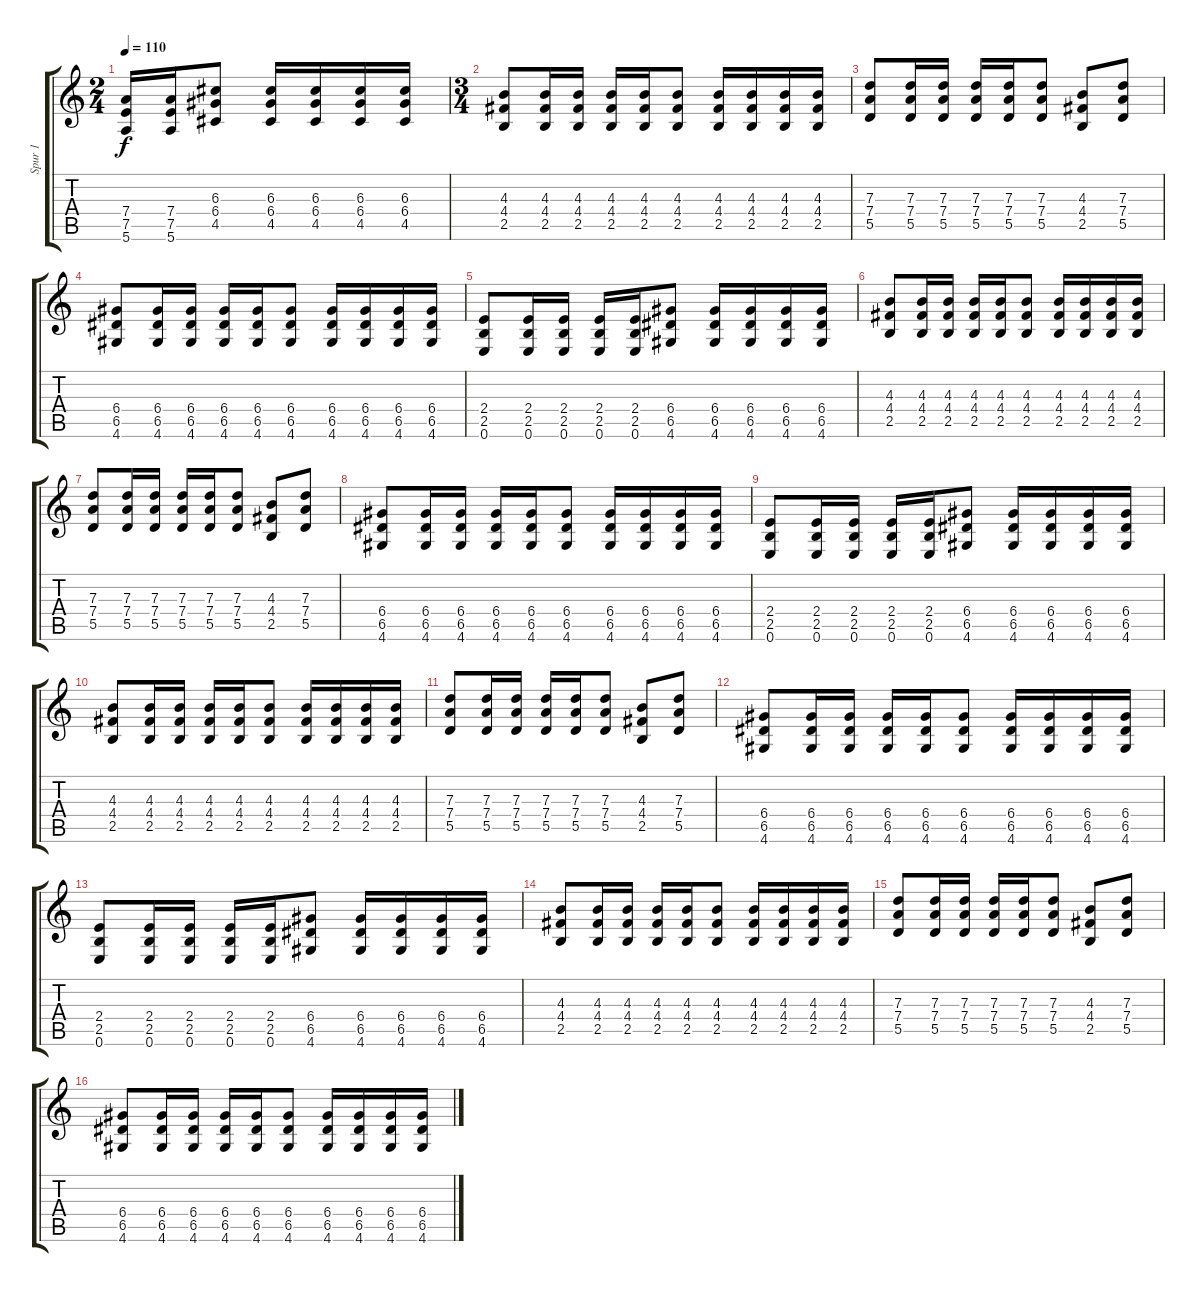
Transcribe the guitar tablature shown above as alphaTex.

\track ("Spur 1" "Spur 1") {instrument distortionguitar}
\staff {score tabs}
\tuning (E4 B3 G3 D3 A2 E2) {hide}
\ts (2 4)
\tempo 110
\clef g2
\ks c
(7.4 7.5 5.6).16{dy f} (7.4 7.5 5.6).16 (6.3 6.4 4.5).8 (6.3 6.4 4.5).16 (6.3 6.4 4.5).16 (6.3 6.4 4.5).16 (6.3 6.4 4.5).16 |
\ts (3 4)
(4.3 4.4 2.5).8 (4.3 4.4 2.5).16 (4.3 4.4 2.5).16 (4.3 4.4 2.5).16 (4.3 4.4 2.5).16 (4.3 4.4 2.5).8 (4.3 4.4 2.5).16 (4.3 4.4 2.5).16 (4.3 4.4 2.5).16 (4.3 4.4 2.5).16 |
(7.3 7.4 5.5).8 (7.3 7.4 5.5).16 (7.3 7.4 5.5).16 (7.3 7.4 5.5).16 (7.3 7.4 5.5).16 (7.3 7.4 5.5).8 (4.3 4.4 2.5).8 (7.3 7.4 5.5).8 |
(6.4 6.5 4.6).8 (6.4 6.5 4.6).16 (6.4 6.5 4.6).16 (6.4 6.5 4.6).16 (6.4 6.5 4.6).16 (6.4 6.5 4.6).8 (6.4 6.5 4.6).16 (6.4 6.5 4.6).16 (6.4 6.5 4.6).16 (6.4 6.5 4.6).16 |
(2.4 2.5 0.6).8 (2.4 2.5 0.6).16 (2.4 2.5 0.6).16 (2.4 2.5 0.6).16 (2.4 2.5 0.6).16 (6.4 6.5 4.6).8 (6.4 6.5 4.6).16 (6.4 6.5 4.6).16 (6.4 6.5 4.6).16 (6.4 6.5 4.6).16 |
(4.3 4.4 2.5).8 (4.3 4.4 2.5).16 (4.3 4.4 2.5).16 (4.3 4.4 2.5).16 (4.3 4.4 2.5).16 (4.3 4.4 2.5).8 (4.3 4.4 2.5).16 (4.3 4.4 2.5).16 (4.3 4.4 2.5).16 (4.3 4.4 2.5).16 |
(7.3 7.4 5.5).8 (7.3 7.4 5.5).16 (7.3 7.4 5.5).16 (7.3 7.4 5.5).16 (7.3 7.4 5.5).16 (7.3 7.4 5.5).8 (4.3 4.4 2.5).8 (7.3 7.4 5.5).8 |
(6.4 6.5 4.6).8 (6.4 6.5 4.6).16 (6.4 6.5 4.6).16 (6.4 6.5 4.6).16 (6.4 6.5 4.6).16 (6.4 6.5 4.6).8 (6.4 6.5 4.6).16 (6.4 6.5 4.6).16 (6.4 6.5 4.6).16 (6.4 6.5 4.6).16 |
(2.4 2.5 0.6).8 (2.4 2.5 0.6).16 (2.4 2.5 0.6).16 (2.4 2.5 0.6).16 (2.4 2.5 0.6).16 (6.4 6.5 4.6).8 (6.4 6.5 4.6).16 (6.4 6.5 4.6).16 (6.4 6.5 4.6).16 (6.4 6.5 4.6).16 |
(4.3 4.4 2.5).8 (4.3 4.4 2.5).16 (4.3 4.4 2.5).16 (4.3 4.4 2.5).16 (4.3 4.4 2.5).16 (4.3 4.4 2.5).8 (4.3 4.4 2.5).16 (4.3 4.4 2.5).16 (4.3 4.4 2.5).16 (4.3 4.4 2.5).16 |
(7.3 7.4 5.5).8 (7.3 7.4 5.5).16 (7.3 7.4 5.5).16 (7.3 7.4 5.5).16 (7.3 7.4 5.5).16 (7.3 7.4 5.5).8 (4.3 4.4 2.5).8 (7.3 7.4 5.5).8 |
(6.4 6.5 4.6).8 (6.4 6.5 4.6).16 (6.4 6.5 4.6).16 (6.4 6.5 4.6).16 (6.4 6.5 4.6).16 (6.4 6.5 4.6).8 (6.4 6.5 4.6).16 (6.4 6.5 4.6).16 (6.4 6.5 4.6).16 (6.4 6.5 4.6).16 |
(2.4 2.5 0.6).8 (2.4 2.5 0.6).16 (2.4 2.5 0.6).16 (2.4 2.5 0.6).16 (2.4 2.5 0.6).16 (6.4 6.5 4.6).8 (6.4 6.5 4.6).16 (6.4 6.5 4.6).16 (6.4 6.5 4.6).16 (6.4 6.5 4.6).16 |
(4.3 4.4 2.5).8 (4.3 4.4 2.5).16 (4.3 4.4 2.5).16 (4.3 4.4 2.5).16 (4.3 4.4 2.5).16 (4.3 4.4 2.5).8 (4.3 4.4 2.5).16 (4.3 4.4 2.5).16 (4.3 4.4 2.5).16 (4.3 4.4 2.5).16 |
(7.3 7.4 5.5).8 (7.3 7.4 5.5).16 (7.3 7.4 5.5).16 (7.3 7.4 5.5).16 (7.3 7.4 5.5).16 (7.3 7.4 5.5).8 (4.3 4.4 2.5).8 (7.3 7.4 5.5).8 |
(6.4 6.5 4.6).8 (6.4 6.5 4.6).16 (6.4 6.5 4.6).16 (6.4 6.5 4.6).16 (6.4 6.5 4.6).16 (6.4 6.5 4.6).8 (6.4 6.5 4.6).16 (6.4 6.5 4.6).16 (6.4 6.5 4.6).16 (6.4 6.5 4.6).16
